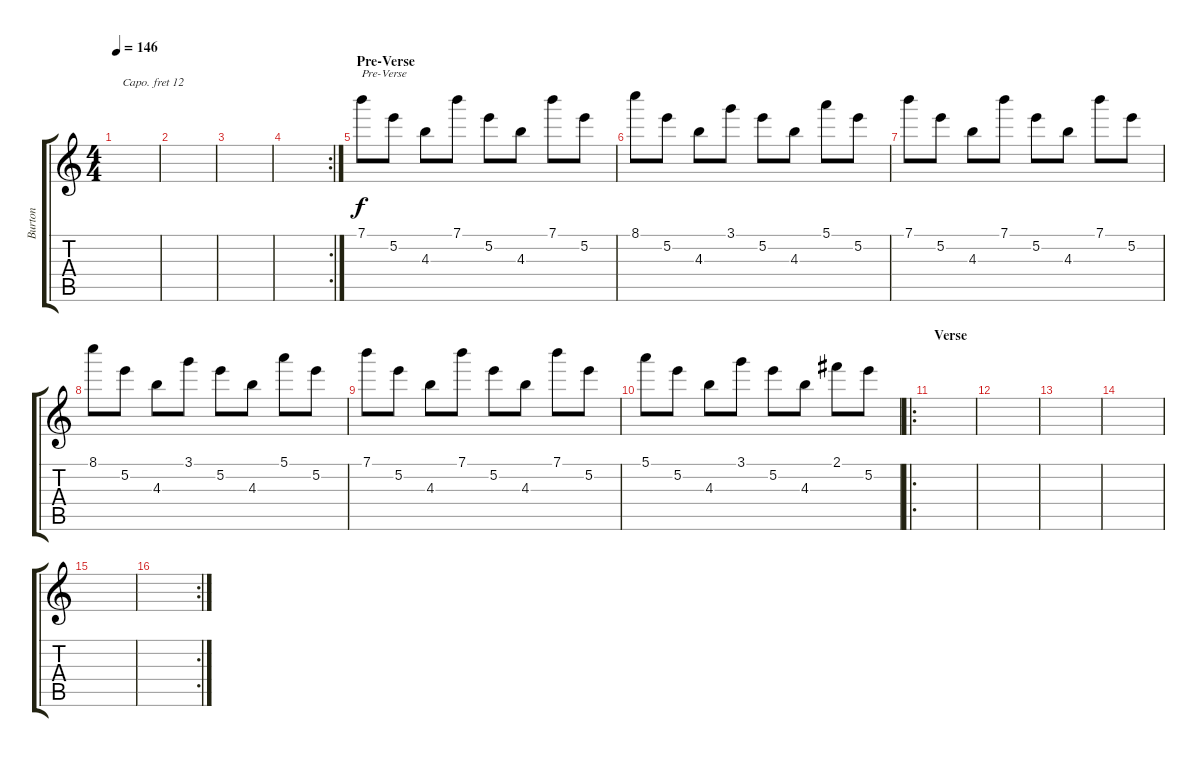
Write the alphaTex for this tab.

\track ("Burton" "Burton") {instrument electricguitarjazz}
\staff {score tabs}
\capo 12
\tuning (E4 B3 G3 D3 A2 E2) {hide}
\ts (4 4)
\tempo 146
\clef g2
\ks c
|
|
|
\rc 2
|
\section ("" "Pre-Verse")
7.1.8{txt "Pre-Verse"} 5.2.8 4.3.8 7.1.8 5.2.8 4.3.8 7.1.8 5.2.8 |
8.1.8 5.2.8 4.3.8 3.1.8 5.2.8 4.3.8 5.1.8 5.2.8 |
7.1.8 5.2.8 4.3.8 7.1.8 5.2.8 4.3.8 7.1.8 5.2.8 |
8.1.8 5.2.8 4.3.8 3.1.8 5.2.8 4.3.8 5.1.8 5.2.8 |
7.1.8 5.2.8 4.3.8 7.1.8 5.2.8 4.3.8 7.1.8 5.2.8 |
5.1.8 5.2.8 4.3.8 3.1.8 5.2.8 4.3.8 2.1.8 5.2.8 |
\ro
\section ("" "Verse")
|
|
|
|
|
\rc 2
